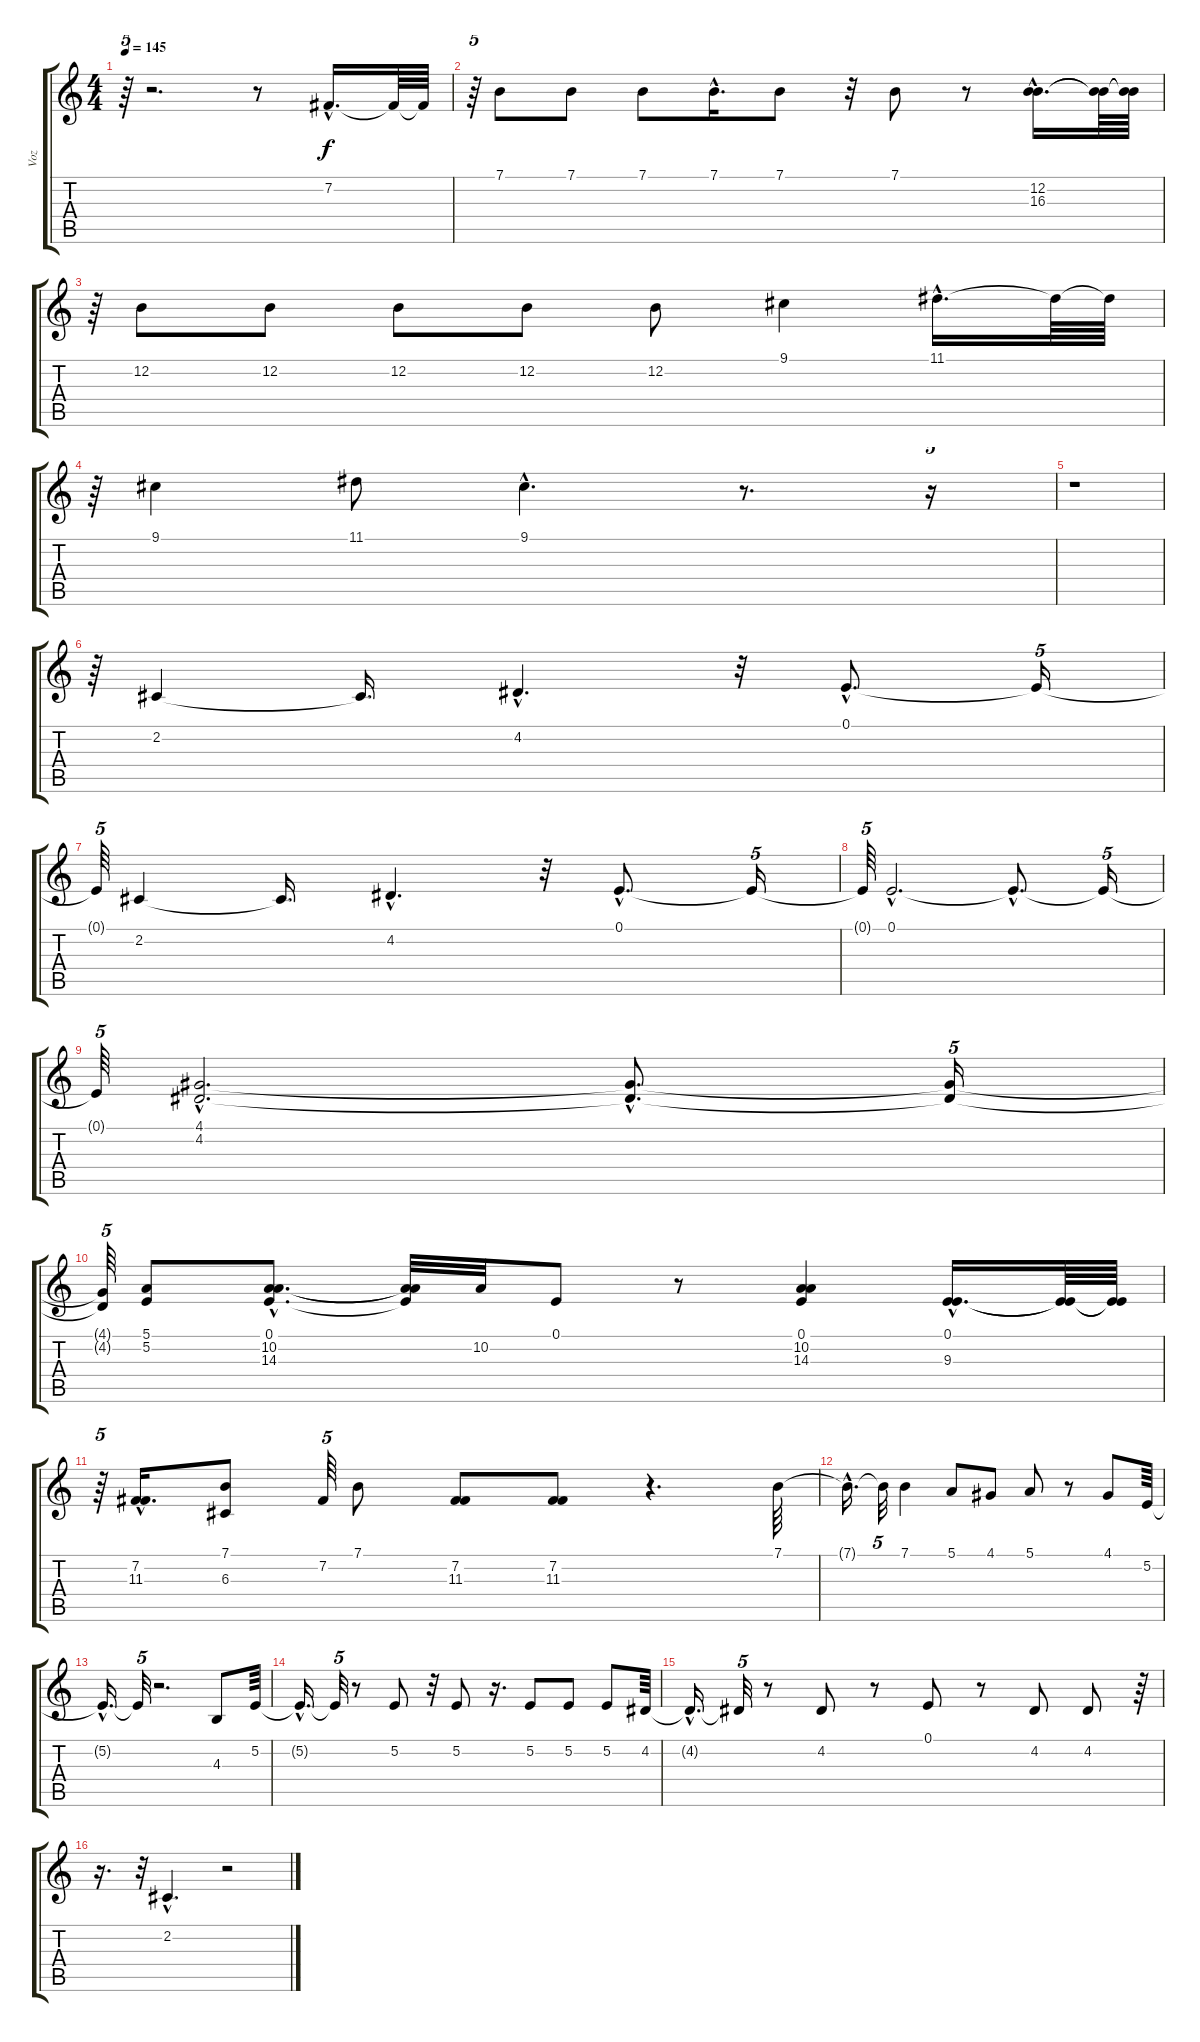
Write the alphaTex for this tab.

\track ("Voz" "Voz") {instrument oboe}
\staff {score tabs}
\tuning (E4 B3 G3 D3 A2 E2) {hide}
\ts (4 4)
\tempo 145
\clef g2
\ks c
r.64{tu (5 4) dy f} r.2{d} r.8 7.2{hac}.16{d} 7.2{t}.64 7.2{t}.64 |
r.64{tu (5 4)} 7.1.8 7.1.8 7.1.8 7.1{hac}.16{d} 7.1.8 r.32 7.1.8 r.8 (12.2{hac} 16.3{hac}).16{d} (12.2{t} 16.3{t}).64 (12.2{t} 16.3{t}).64 |
r.64{tu (5 4)} 12.2.8 12.2.8 12.2.8 12.2.8 12.2.8 9.1.4 11.1{hac}.16{d} 11.1{t}.64 11.1{t}.64 |
r.64{tu (5 4)} 9.1.4 11.1.8 9.1{hac}.4{d} r.8{d} r.16{tu (5 4)} |
r.1 |
r.64{tu (5 4)} 2.2.4 2.2{t}.16{d} 4.2{hac}.4{d} r.32 0.1{hac}.8{d} 0.1{t}.16{tu (5 4)} |
0.1{t}.64{tu (5 4)} 2.2.4 2.2{t}.16{d} 4.2{hac}.4{d} r.32 0.1{hac}.8{d} 0.1{t}.16{tu (5 4)} |
0.1{t}.64{tu (5 4)} 0.1{hac}.2{d} 0.1{hac t}.8{d} 0.1{t}.16{tu (5 4)} |
0.1{t}.64{tu (5 4)} (4.1{hac} 4.2{hac}).2{d} (4.1{hac t} 4.2{hac t}).8{d} (4.1{t} 4.2{t}).16{tu (5 4)} |
(4.1{t} 4.2{t}).64{tu (5 4)} (5.1 5.2).8 (0.1{hac} 10.2{hac} 14.3{hac}).8{d} (0.1{t} 10.2{t} 14.3{t}).32 10.2.32 0.1.8 r.8 (0.1 10.2 14.3).4 (0.1{hac} 9.3{hac}).16{d} (0.1{t} 9.3{t}).64 (0.1{t} 9.3{t}).64 |
r.64{tu (5 4)} (7.2{hac} 11.3{hac}).16{d} (7.1 6.3).8 7.2.64{tu (5 4)} 7.1.8 (7.2 11.3).8 (7.2 11.3).8 r.4{d} 7.1.64 |
7.1{hac t}.16{d} 7.1{t}.32{tu (5 4)} 7.1.4 5.1.8 4.1.8 5.1.8 r.8 4.1.8 5.2.64 |
5.2{hac t}.16{d} 5.2{t}.32{tu (5 4)} r.2{d} 4.3.8 5.2.64 |
5.2{hac t}.16{d} 5.2{t}.32{tu (5 4)} r.8 5.2.8 r.32 5.2.8 r.16{d} 5.2.8 5.2.8 5.2.8 4.2.64 |
4.2{hac t}.16{d} 4.2{t}.32{tu (5 4)} r.8 4.2.8 r.8 0.1.8 r.8 4.2.8 4.2.8 r.64 |
r.16{d} r.32{tu (5 4)} 2.2{hac}.4{d} r.2
